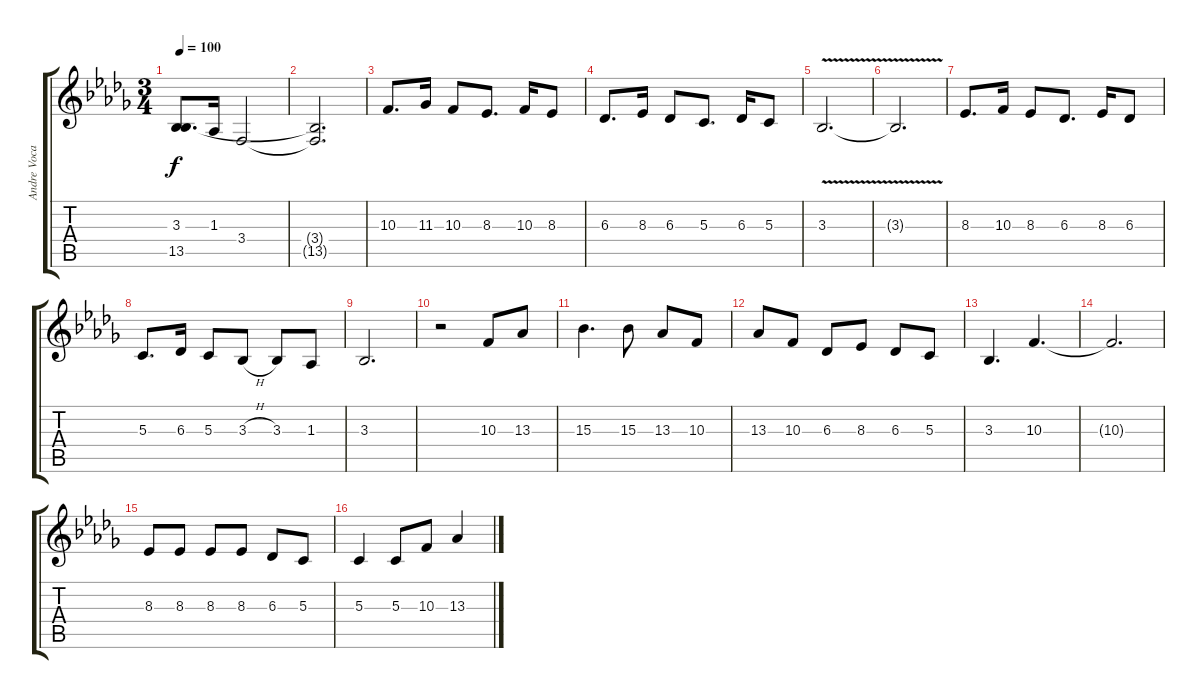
\track ("Andre Vocals" "Andre Voca") {instrument sopranosax}
\staff {score tabs}
\tuning (E4 B3 G3 D3 A2 E2) {hide}
\ts (3 4)
\tempo 100
\clef g2
\ks bbminor
(3.3 13.5).8{d dy f} 1.3.16 3.4.2 |
(3.4{t} 13.5{t}).2{d} |
10.3.8{d} 11.3.16 10.3.8 8.3.8{d} 10.3.16 8.3.8 |
6.3.8{d} 8.3.16 6.3.8 5.3.8{d} 6.3.16 5.3.8 |
3.3{v}.2{d} |
3.3{t}.2{d} |
8.3.8{d} 10.3.16 8.3.8 6.3.8{d} 8.3.16 6.3.8 |
5.3.8{d} 6.3.16 5.3.8 3.3{h}.8 3.3.8 1.3.8 |
3.3.2{d} |
r.2 10.3.8 13.3.8 |
15.3.4{d} 15.3.8 13.3.8 10.3.8 |
13.3.8 10.3.8 6.3.8 8.3.8 6.3.8 5.3.8 |
3.3.4{d} 10.3.4{d} |
10.3{t}.2{d} |
8.3.8 8.3.8 8.3.8 8.3.8 6.3.8 5.3.8 |
5.3.4 5.3.8 10.3.8 13.3.4
